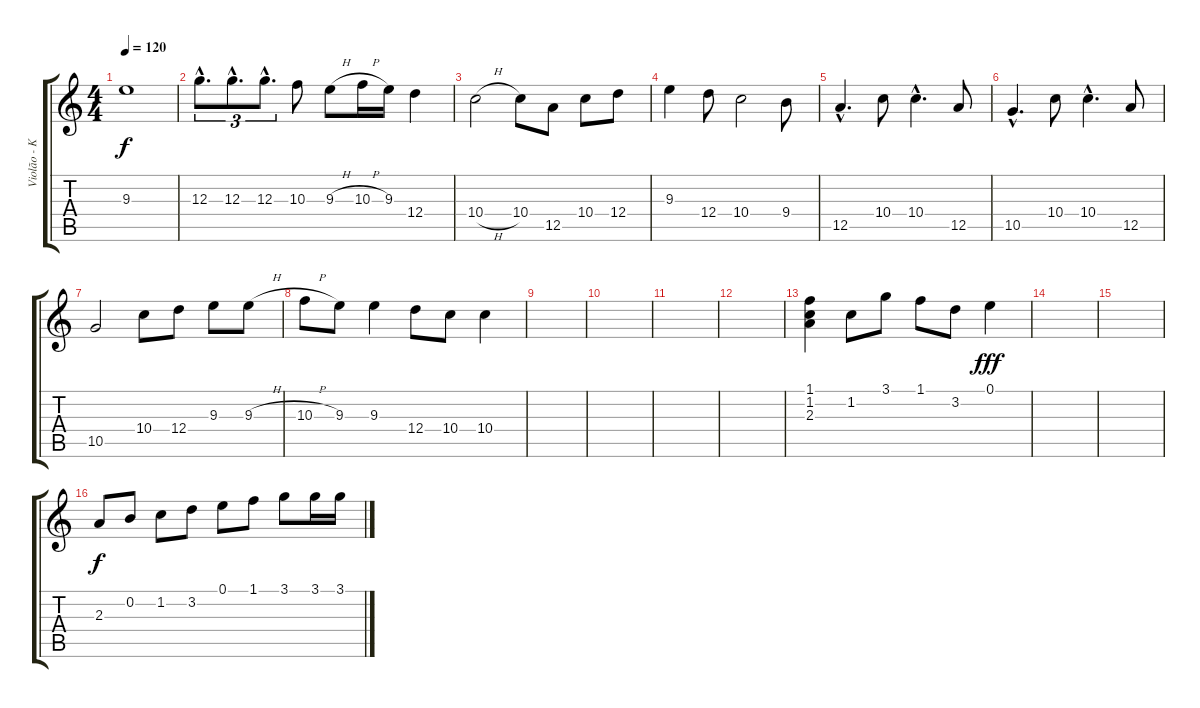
\track ("Violão - Kiko" "Violão - K") {instrument acousticguitarnylon}
\staff {score tabs}
\tuning (E4 B3 G3 D3 A2 E2) {hide}
\ts (4 4)
\tempo 120
\clef g2
\ks c
9.3.1{dy f instrument acousticguitarnylon} |
12.3{hac}.8{d tu (3 2)} 12.3{hac}.8{d tu (3 2)} 12.3{hac}.8{d tu (3 2)} 10.3.8 9.3{h}.8 10.3{h}.16 9.3.16 12.4.4 |
10.4{h}.2 10.4.8 12.5.8 10.4.8 12.4.8 |
9.3.4 12.4.8 10.4.2 9.4.8 |
12.5{hac}.4{d} 10.4.8 10.4{hac}.4{d} 12.5.8 |
10.5{hac}.4{d} 10.4.8 10.4{hac}.4{d} 12.5.8 |
10.5.2 10.4.8 12.4.8 9.3.8 9.3{h}.8 |
10.3{h}.8 9.3.8 9.3.4 12.4.8 10.4.8 10.4.4 |
|
|
|
|
(1.1 1.2 2.3).4 1.2.8 3.1.8 1.1.8 3.2.8 0.1.4{dy fff} |
|
|
2.3.8{dy f} 0.2.8 1.2.8 3.2.8 0.1.8 1.1.8 3.1.8 3.1.16 3.1.16
